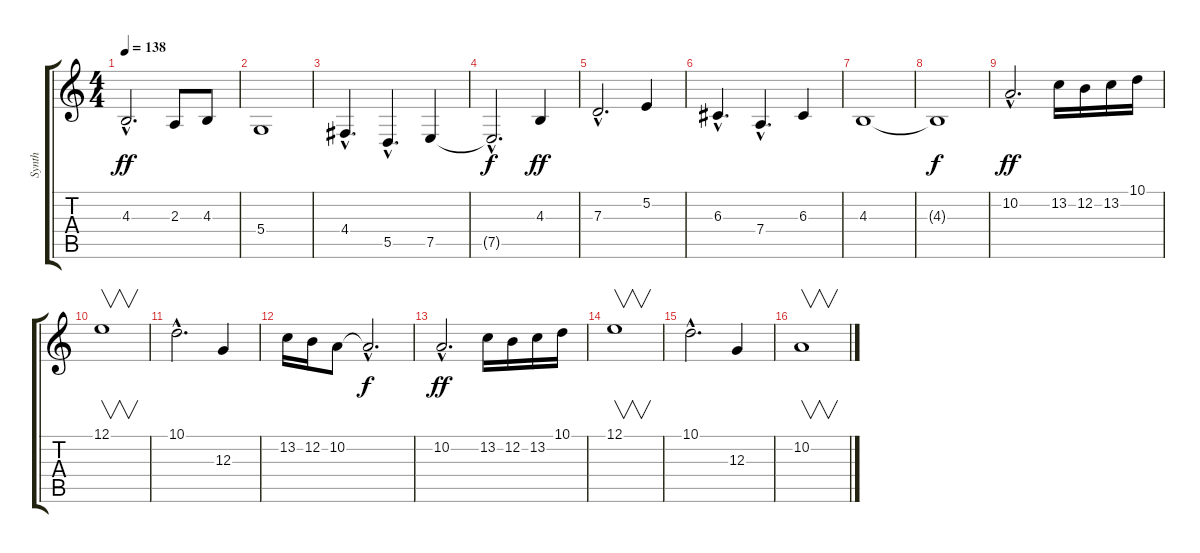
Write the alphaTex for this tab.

\track ("Synth" "Synth") {instrument synthbrass2}
\staff {score tabs}
\tuning (E4 B3 G3 D3 A2 E2) {hide}
\ts (4 4)
\tempo 138
\clef g2
\ks c
4.3{hac}.2{d dy ff instrument frenchhorn} 2.3.8 4.3.8 |
5.4.1{instrument frenchhorn} |
4.4{hac}.4{d instrument frenchhorn} 5.5{hac}.4{d} 7.5.4 |
7.5{hac t}.2{d dy f} 4.3.4{dy ff} |
7.3{hac}.2{d instrument frenchhorn} 5.2.4 |
6.3{hac}.4{d instrument frenchhorn} 7.4{hac}.4{d} 6.3.4 |
4.3.1{instrument frenchhorn} |
4.3{t}.1{dy f} |
10.2{hac}.2{d dy ff instrument synthbrass2} 13.2.16 12.2.16 13.2.16 10.1.16 |
12.1.1{v} |
10.1{hac}.2{d} 12.3.4 |
13.2.16 12.2.16 10.2.8 10.2{hac t}.2{d dy f} |
10.2{hac}.2{d dy ff} 13.2.16 12.2.16 13.2.16 10.1.16 |
12.1.1{v} |
10.1{hac}.2{d} 12.3.4 |
10.2.1{v}
